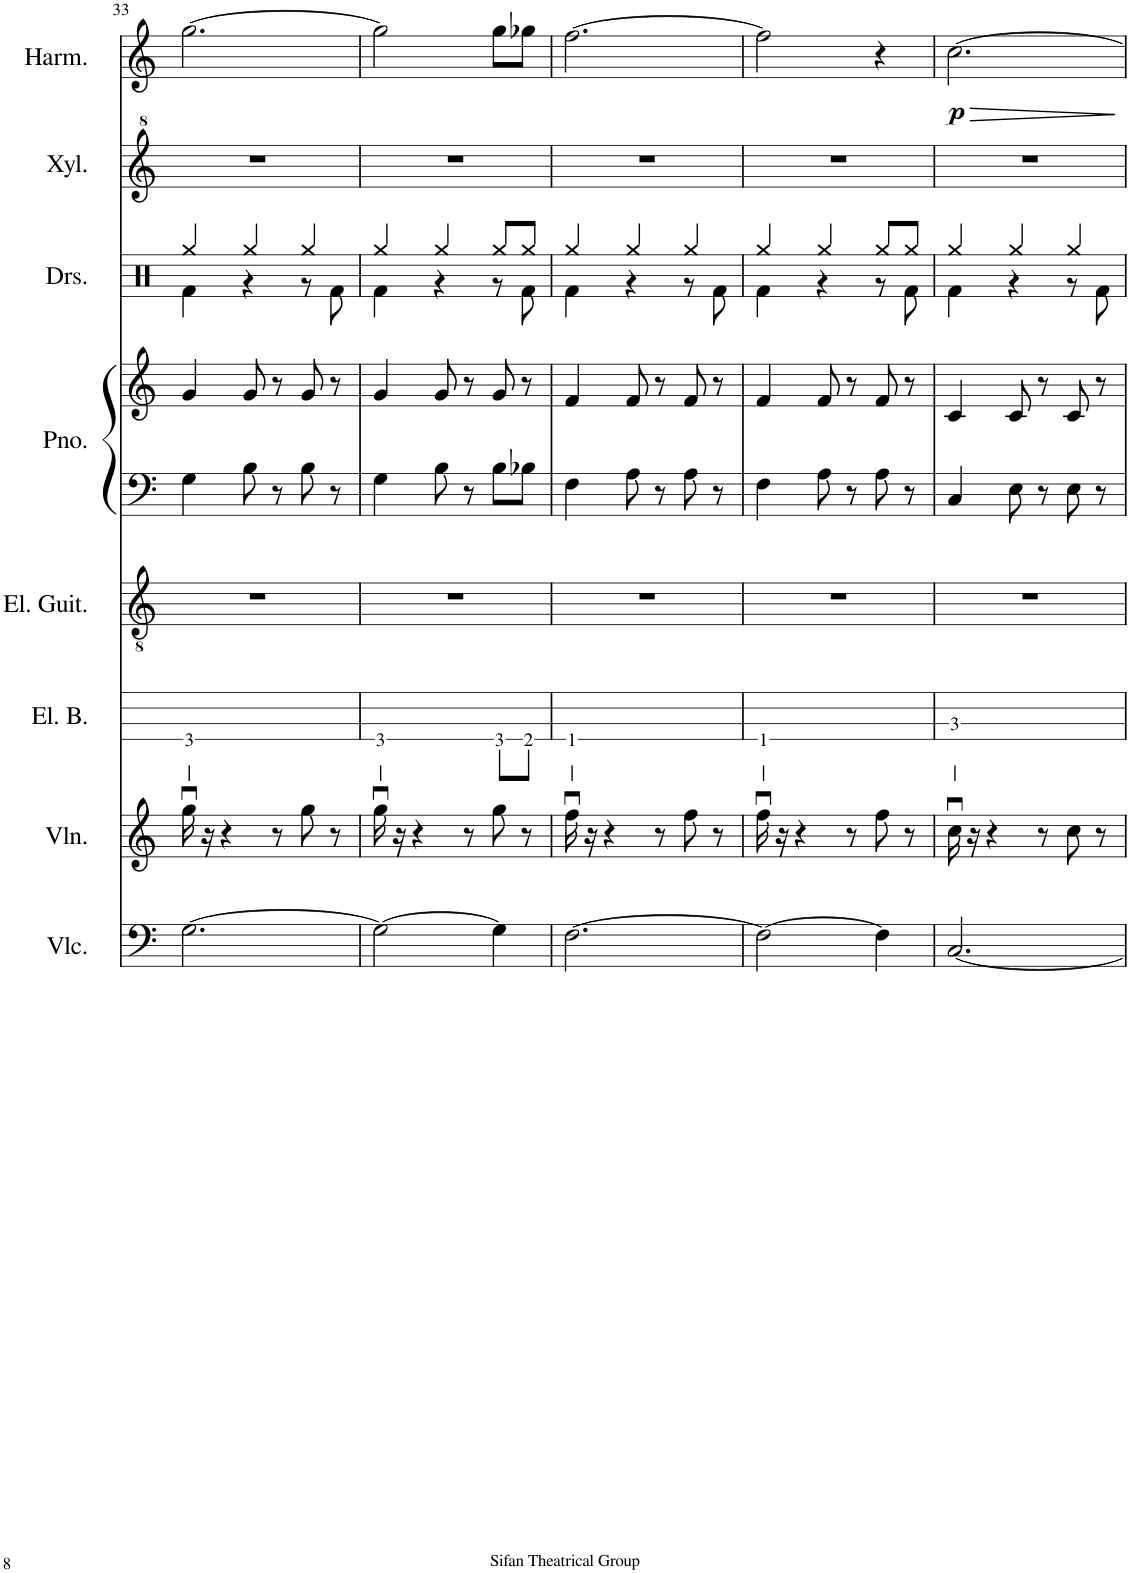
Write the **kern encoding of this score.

**kern	**kern	**kern	**kern	**kern	**kern	**kern	**kern	**kern	**dynam
*part8	*part7	*part6	*part5	*part4	*part4	*part3	*part2	*part1	*part1
*staff9	*staff8	*staff7	*staff6	*staff5	*staff4	*staff3	*staff2	*staff1	*staff1
*I"Violoncello	*I"Violin	*I"Electric Bass	*I"Electric Guitar	*I"Piano	*	*I"Drumset	*I"Xylophone	*I"Harmonica	*
*I'Vlc.	*I'Vln.	*I'El. B.	*I'El. Guit.	*I'Pno.	*	*I'Drs.	*I'Xyl.	*I'Harm.	*
!!LO:PB:g=z
*clefF4	*clefG2	*	*clefGv2	*clefF4	*clefG2	*clefX	*clefG^2	*clefG2	*
*k[]	*k[]	*k[]	*k[]	*k[]	*k[]	*k[]	*k[]	*k[]	*
*M3/4	*M3/4	*M3/4	*M3/4	*M3/4	*M3/4	*M3/4	*M3/4	*M3/4	*
=33	=33	=33	=33	=33	=33	=33	=33	=33	=33
*	*	*	*	*	*	*^	*	*	*
[2.G\	16ggu\	2GGG\	2.r	4G\	4g/	4Rgg/	4Rf\	2.r	[2.gg\	.
.	16r	.	.	.	.	.	.	.	.	.
.	4r	.	.	.	.	.	.	.	.	.
.	.	.	.	8B\	8g/	4Rgg/	4r	.	.	.
.	8r	.	.	8r	8r	.	.	.	.	.
.	8gg\	4r	.	8B\	8g/	4Rgg/	8r	.	.	.
.	8r	.	.	8r	8r	.	8Rf\	.	.	.
=34	=34	=34	=34	=34	=34	=34	=34	=34	=34	=34
2G\_	16ggu\	2GGG\	2.r	4G\	4g/	4Rgg/	4Rf\	2.r	2gg\]	.
.	16r	.	.	.	.	.	.	.	.	.
.	4r	.	.	.	.	.	.	.	.	.
.	.	.	.	8B\	8g/	4Rgg/	4r	.	.	.
.	8r	.	.	8r	8r	.	.	.	.	.
4G\]	8gg\	8GGG\L	.	8B\L	8g/	8Rgg/L	8r	.	8gg\L	.
.	8r	8FFF#\J	.	8B-X\J	8r	8Rgg/J	8Rf\	.	8gg-X\J	.
=35	=35	=35	=35	=35	=35	=35	=35	=35	=35	=35
[2.F\	16ffu\	2FFF\	2.r	4F\	4f/	4Rgg/	4Rf\	2.r	[2.ff\	.
.	16r	.	.	.	.	.	.	.	.	.
.	4r	.	.	.	.	.	.	.	.	.
.	.	.	.	8A\	8f/	4Rgg/	4r	.	.	.
.	8r	.	.	8r	8r	.	.	.	.	.
.	8ff\	4r	.	8A\	8f/	4Rgg/	8r	.	.	.
.	8r	.	.	8r	8r	.	8Rf\	.	.	.
=36	=36	=36	=36	=36	=36	=36	=36	=36	=36	=36
2F\_	16ffu\	2FFF\	2.r	4F\	4f/	4Rgg/	4Rf\	2.r	2ff\]	.
.	16r	.	.	.	.	.	.	.	.	.
.	4r	.	.	.	.	.	.	.	.	.
.	.	.	.	8A\	8f/	4Rgg/	4r	.	.	.
.	8r	.	.	8r	8r	.	.	.	.	.
4F\]	8ff\	4r	.	8A\	8f/	8Rgg/L	8r	.	4r	.
.	8r	.	.	8r	8r	8Rgg/J	8Rf\	.	.	.
=37	=37	=37	=37	=37	=37	=37	=37	=37	=37	=37
!	!	!	!	!	!	!	!	!	!	!LO:HP:b
!	!	!	!	!	!	!	!	!	!	!LO:DY:n=1:b
[2.C/	16ccu\	2CC\	2.r	4C/	4c/	4Rgg/	4Rf\	2.r	[2.cc\	> p
.	16r	.	.	.	.	.	.	.	.	.
.	4r	.	.	.	.	.	.	.	.	.
.	.	.	.	8E\	8c/	4Rgg/	4r	.	.	.
.	8r	.	.	8r	8r	.	.	.	.	.
.	8cc\	4r	.	8E\	8c/	4Rgg/	8r	.	.	.
.	8r	.	.	8r	8r	.	8Rf\	.	.	.
*	*	*	*	*	*	*v	*v	*	*	*
.	.	.	.	.	.	.	.	.	]
=	=	=	=	=	=	=	=	=	=
*-	*-	*-	*-	*-	*-	*-	*-	*-	*-
